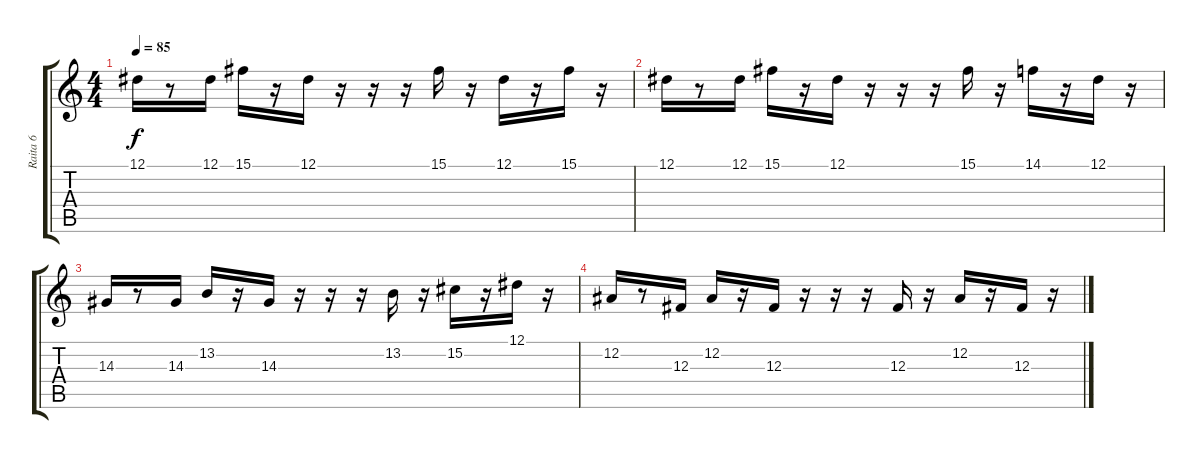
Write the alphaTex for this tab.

\track ("Raita 6" "Raita 6") {instrument piccolo}
\staff {score tabs}
\tuning (Eb4 Bb3 Gb3 Db3 Ab2 Eb2) {hide}
\ts (4 4)
\tempo 85
\clef g2
\ks c
12.1.16{dy f} r.8 12.1.16 15.1.16 r.16 12.1.16 r.16 r.16 r.16 15.1.16 r.16 12.1.16 r.16 15.1.16 r.16 |
12.1.16 r.8 12.1.16 15.1.16 r.16 12.1.16 r.16 r.16 r.16 15.1.16 r.16 14.1.16 r.16 12.1.16 r.16 |
14.3.16 r.8 14.3.16 13.2.16 r.16 14.3.16 r.16 r.16 r.16 13.2.16 r.16 15.2.16 r.16 12.1.16 r.16 |
12.2.16 r.8 12.3.16 12.2.16 r.16 12.3.16 r.16 r.16 r.16 12.3.16 r.16 12.2.16 r.16 12.3.16 r.16
